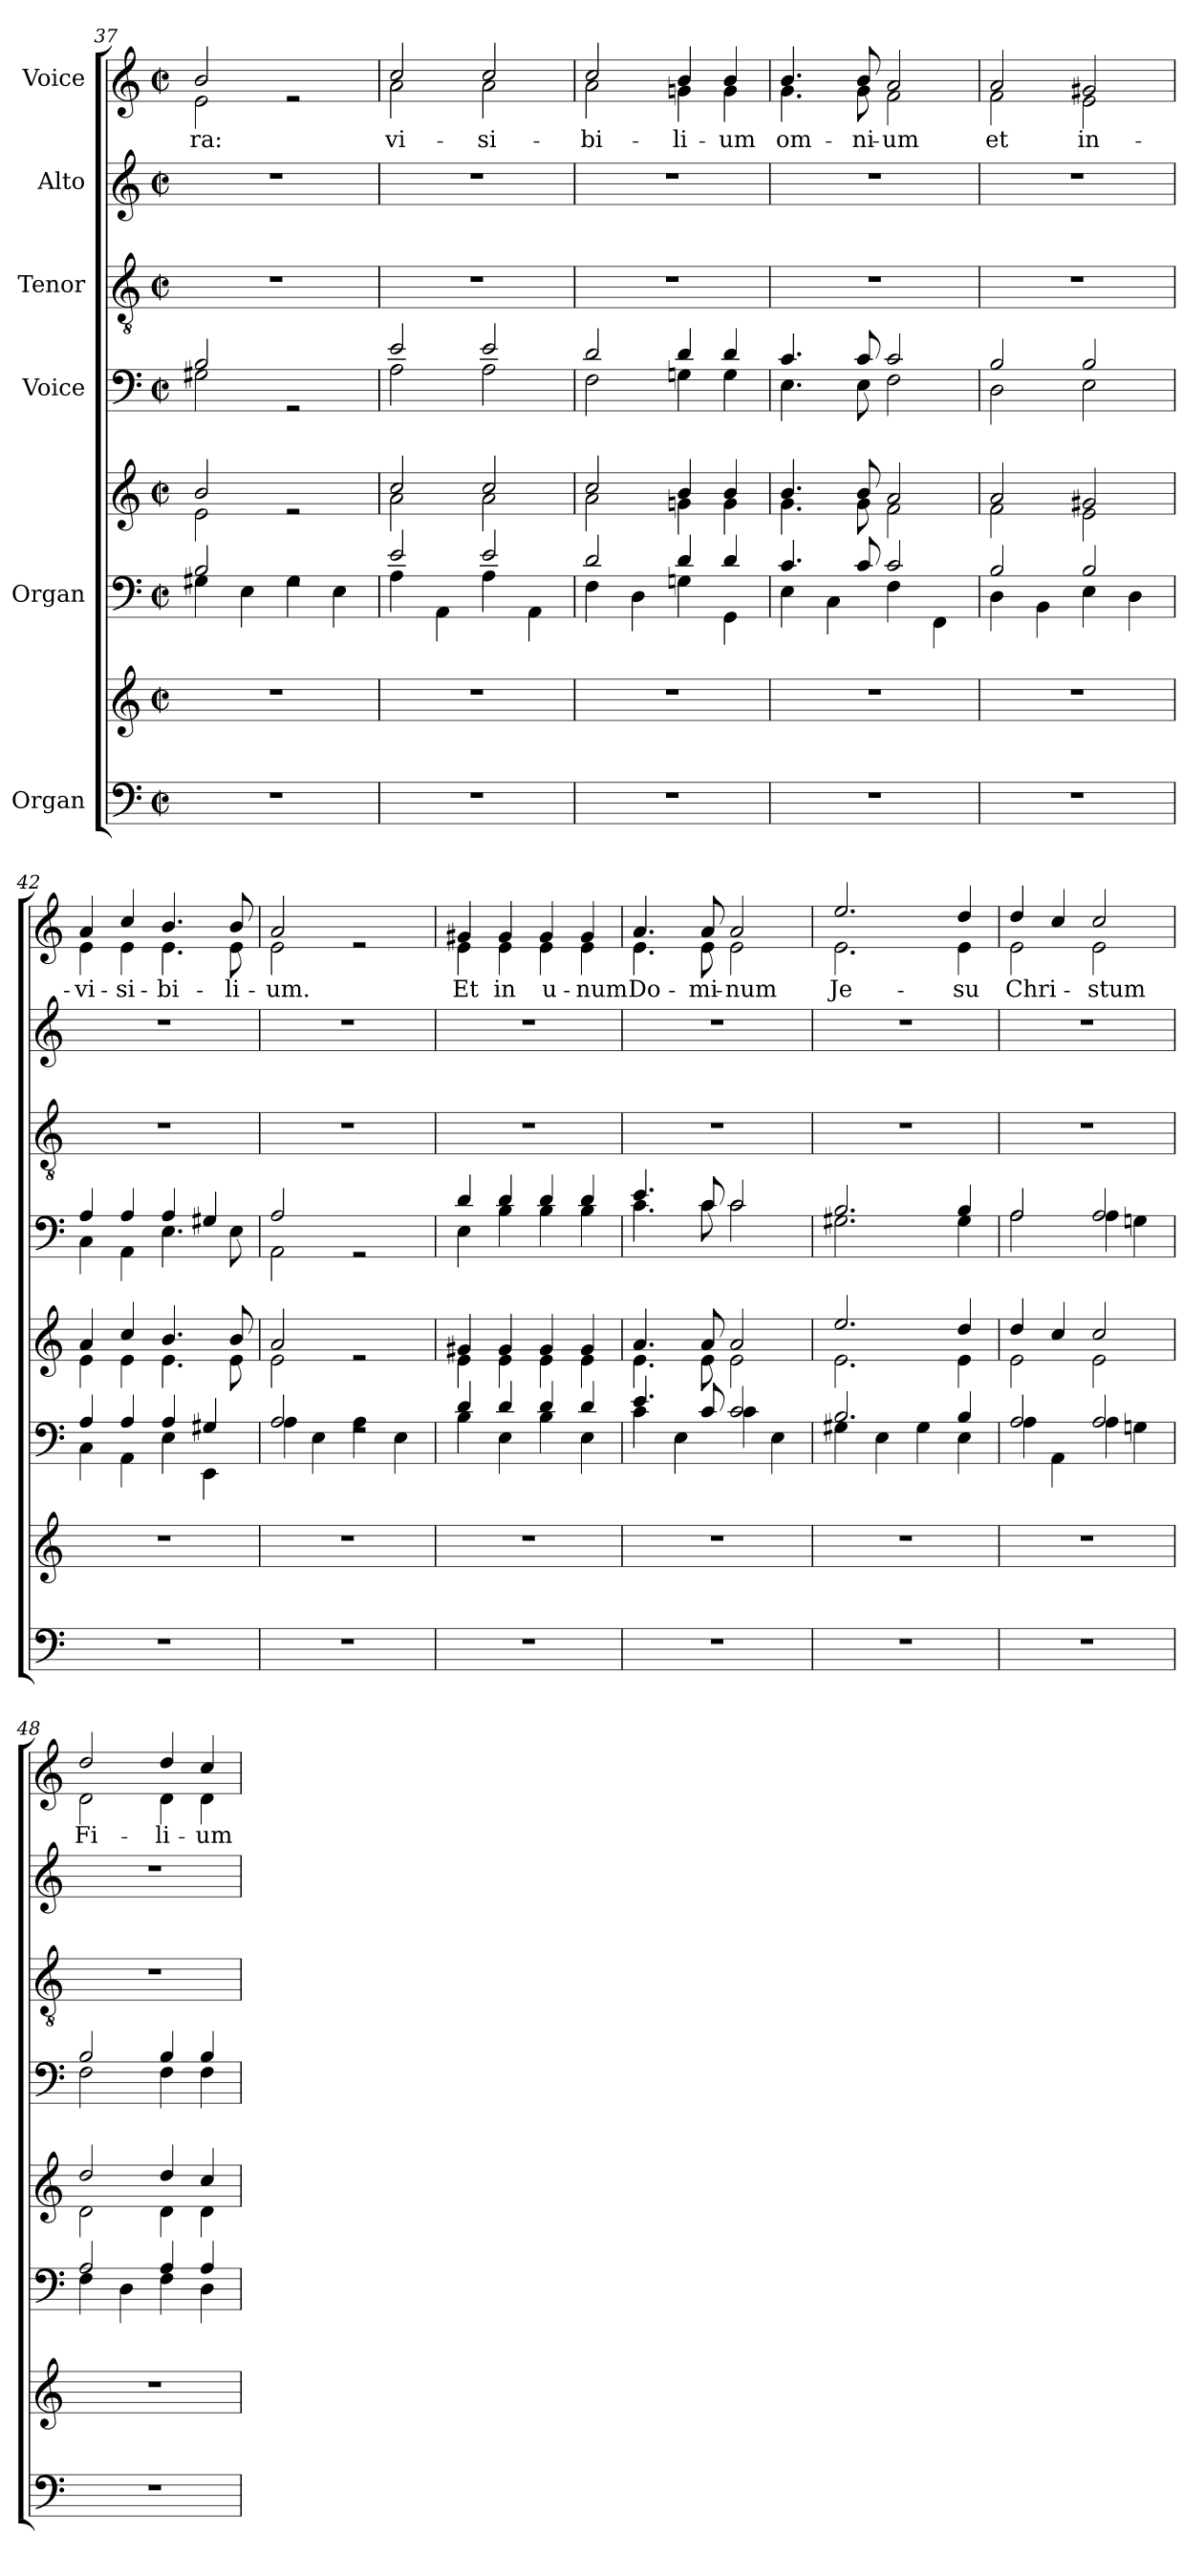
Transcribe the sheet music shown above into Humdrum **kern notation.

**kern	**kern	**kern	**kern	**kern	**kern	**kern	**kern	**text
*part6	*part6	*part5	*part5	*part4	*part3	*part2	*part1	*part1
*staff8	*staff7	*staff6	*staff5	*staff4	*staff3	*staff2	*staff1	*staff1
*I"Organ	*	*I"Organ	*	*I"Voice	*I"Tenor	*I"Alto	*I"Voice	*
*clefF4	*clefG2	*clefF4	*clefG2	*clefF4	*clefGv2	*clefG2	*clefG2	*
*k[]	*k[]	*k[]	*k[]	*k[]	*k[]	*k[]	*k[]	*
*M2/2	*M2/2	*M2/2	*M2/2	*M2/2	*M2/2	*M2/2	*M2/2	*
*met(c|)	*met(c|)	*met(c|)	*met(c|)	*met(c|)	*met(c|)	*met(c|)	*met(c|)	*
=37	=37	=37	=37	=37	=37	=37	=37	=37
*	*	*^	*^	*^	*	*	*	*
!	!	!	!	!	!	!	!	!	!	!	!LO:LY:b
*	*	*	*	*	*	*	*	*	*	*^	*
1r	1r	2B/	4G#X\	2b/	2e\	2B/	2G#X\	1r	1r	2b/	2e\	-ra:
.	.	.	4E\	.	.	.	.	.	.	.	.	.
.	.	2rF	4G#\	2re	2ryy	2rGG	2ryy	.	.	2re	2ryy	.
.	.	.	4E\	.	.	.	.	.	.	.	.	.
=38	=38	=38	=38	=38	=38	=38	=38	=38	=38	=38	=38	=38
!	!	!	!	!	!	!	!	!	!	!	!	!LO:LY:b
1r	1r	2e/	4A\	2cc/	2a\	2e/	2A\	1r	1r	2cc/	2a\	vi-
.	.	.	4AA\	.	.	.	.	.	.	.	.	.
!	!	!	!	!	!	!	!	!	!	!	!	!LO:LY:b
.	.	2e/	4A\	2cc/	2a\	2e/	2A\	.	.	2cc/	2a\	-si-
.	.	.	4AA\	.	.	.	.	.	.	.	.	.
!!LO:LB:g=z	!!
=39	=39	=39	=39	=39	=39	=39	=39	=39	=39	=39	=39	=39
!	!	!	!	!	!	!	!	!	!	!	!	!LO:LY:b
1r	1r	2d/	4F\	2cc/	2a\	2d/	2F\	1r	1r	2cc/	2a\	-bi-
.	.	.	4D\	.	.	.	.	.	.	.	.	.
!	!	!	!	!	!	!	!	!	!	!	!	!LO:LY:b
.	.	4d/	4Gn\	4b/	4gn\	4d/	4Gn\	.	.	4b/	4gn\	-li-
!	!	!	!	!	!	!	!	!	!	!	!	!LO:LY:b
.	.	4d/	4GG\	4b/	4g\	4d/	4G\	.	.	4b/	4g\	-um
=40	=40	=40	=40	=40	=40	=40	=40	=40	=40	=40	=40	=40
!	!	!	!	!	!	!	!	!	!	!	!	!LO:LY:b
1r	1r	4.c/	4E\	4.b/	4.g\	4.c/	4.E\	1r	1r	4.b/	4.g\	om-
.	.	.	4C\	.	.	.	.	.	.	.	.	.
!	!	!	!	!	!	!	!	!	!	!	!	!LO:LY:b
.	.	8c/	.	8b/	8g\	8c/	8E\	.	.	8b/	8g\	-ni-
!	!	!	!	!	!	!	!	!	!	!	!	!LO:LY:b
.	.	2c/	4F\	2a/	2f\	2c/	2F\	.	.	2a/	2f\	-um
.	.	.	4FF\	.	.	.	.	.	.	.	.	.
=41	=41	=41	=41	=41	=41	=41	=41	=41	=41	=41	=41	=41
!	!	!	!	!	!	!	!	!	!	!	!	!LO:LY:b
1r	1r	2B/	4D\	2a/	2f\	2B/	2D\	1r	1r	2a/	2f\	et
.	.	.	4BB\	.	.	.	.	.	.	.	.	.
!	!	!	!	!	!	!	!	!	!	!	!	!LO:LY:b
.	.	2B/	4E\	2g#X/	2e\	2B/	2E\	.	.	2g#X/	2e\	in-
.	.	.	4D\	.	.	.	.	.	.	.	.	.
=42	=42	=42	=42	=42	=42	=42	=42	=42	=42	=42	=42	=42
!	!	!	!	!	!	!	!	!	!	!	!	!LO:LY:b
1r	1r	4A/	4C\	4a/	4e\	4A/	4C\	1r	1r	4a/	4e\	-vi-
!	!	!	!	!	!	!	!	!	!	!	!	!LO:LY:b
.	.	4A/	4AA\	4cc/	4e\	4A/	4AA\	.	.	4cc/	4e\	-si-
!	!	!	!	!	!	!	!	!	!	!	!	!LO:LY:b
.	.	4A/	4E\	4.b/	4.e\	4A/	4.E\	.	.	4.b/	4.e\	-bi-
.	.	4G#X/	4EE\	.	.	4G#X/	.	.	.	.	.	.
!	!	!	!	!	!	!	!	!	!	!	!	!LO:LY:b
.	.	.	.	8b/	8e\	.	8E\	.	.	8b/	8e\	-li-
=43	=43	=43	=43	=43	=43	=43	=43	=43	=43	=43	=43	=43
!	!	!	!	!	!	!	!	!	!	!	!	!LO:LY:b
1r	1r	2A/	4A\	2a/	2e\	2A/	2AA\	1r	1r	2a/	2e\	-um.
.	.	.	4E\	.	.	.	.	.	.	.	.	.
.	.	2rF	4A\	2re	2ryy	2rGG	2ryy	.	.	2re	2ryy	.
.	.	.	4E\	.	.	.	.	.	.	.	.	.
=44	=44	=44	=44	=44	=44	=44	=44	=44	=44	=44	=44	=44
!	!	!	!	!	!	!	!	!	!	!	!	!LO:LY:b
1r	1r	4d/	4B\	4g#X/	4e\	4d/	4E\	1r	1r	4g#X/	4e\	Et
!	!	!	!	!	!	!	!	!	!	!	!	!LO:LY:b
.	.	4d/	4E\	4g#/	4e\	4d/	4B\	.	.	4g#/	4e\	in
!	!	!	!	!	!	!	!	!	!	!	!	!LO:LY:b
.	.	4d/	4B\	4g#/	4e\	4d/	4B\	.	.	4g#/	4e\	u-
!	!	!	!	!	!	!	!	!	!	!	!	!LO:LY:b
.	.	4d/	4E\	4g#/	4e\	4d/	4B\	.	.	4g#/	4e\	-num
=45	=45	=45	=45	=45	=45	=45	=45	=45	=45	=45	=45	=45
!	!	!	!	!	!	!	!	!	!	!	!	!LO:LY:b
1r	1r	4.e/	4c\	4.a/	4.e\	4.e/	4.c\	1r	1r	4.a/	4.e\	Do-
.	.	.	4E\	.	.	.	.	.	.	.	.	.
!	!	!	!	!	!	!	!	!	!	!	!	!LO:LY:b
.	.	8c/	.	8a/	8e\	8c/	8c\	.	.	8a/	8e\	-mi-
!	!	!	!	!	!	!	!	!	!	!	!	!LO:LY:b
.	.	2c/	4c\	2a/	2e\	2c/	2c\	.	.	2a/	2e\	-num
.	.	.	4E\	.	.	.	.	.	.	.	.	.
=46	=46	=46	=46	=46	=46	=46	=46	=46	=46	=46	=46	=46
!	!	!	!	!	!	!	!	!	!	!	!	!LO:LY:b
1r	1r	2.B/	4G#X\	2.ee/	2.e\	2.B/	2.G#X\	1r	1r	2.ee/	2.e\	Je-
.	.	.	4E\	.	.	.	.	.	.	.	.	.
.	.	.	4G#\	.	.	.	.	.	.	.	.	.
!	!	!	!	!	!	!	!	!	!	!	!	!LO:LY:b
.	.	4B/	4E\	4dd/	4e\	4B/	4G#\	.	.	4dd/	4e\	-su
!!LO:LB:g=z	!!
=47	=47	=47	=47	=47	=47	=47	=47	=47	=47	=47	=47	=47
!	!	!	!	!	!	!	!	!	!	!	!	!LO:LY:b
1r	1r	2A/	4A\	4dd/	2e\	2A/	2A\	1r	1r	4dd/	2e\	Chri-
.	.	.	4AA\	4cc/	.	.	.	.	.	4cc/	.	.
!	!	!	!	!	!	!	!	!	!	!	!	!LO:LY:b
.	.	2A/	4A\	2cc/	2e\	2A/	4A\	.	.	2cc/	2e\	-stum
.	.	.	4Gn\	.	.	.	4Gn\	.	.	.	.	.
=48	=48	=48	=48	=48	=48	=48	=48	=48	=48	=48	=48	=48
!	!	!	!	!	!	!	!	!	!	!	!	!LO:LY:b
1r	1r	2A/	4F\	2dd/	2d\	2B/	2F\	1r	1r	2dd/	2d\	Fi-
.	.	.	4D\	.	.	.	.	.	.	.	.	.
!	!	!	!	!	!	!	!	!	!	!	!	!LO:LY:b
.	.	4A/	4F\	4dd/	4d\	4B/	4F\	.	.	4dd/	4d\	-li-
!	!	!	!	!	!	!	!	!	!	!	!	!LO:LY:b
.	.	4A/	4D\	4cc/	4d\	4B/	4F\	.	.	4cc/	4d\	-um
*	*	*v	*v	*	*	*v	*v	*	*	*v	*v	*
*	*	*	*v	*v	*	*	*	*	*
=	=	=	=	=	=	=	=	=
*-	*-	*-	*-	*-	*-	*-	*-	*-
